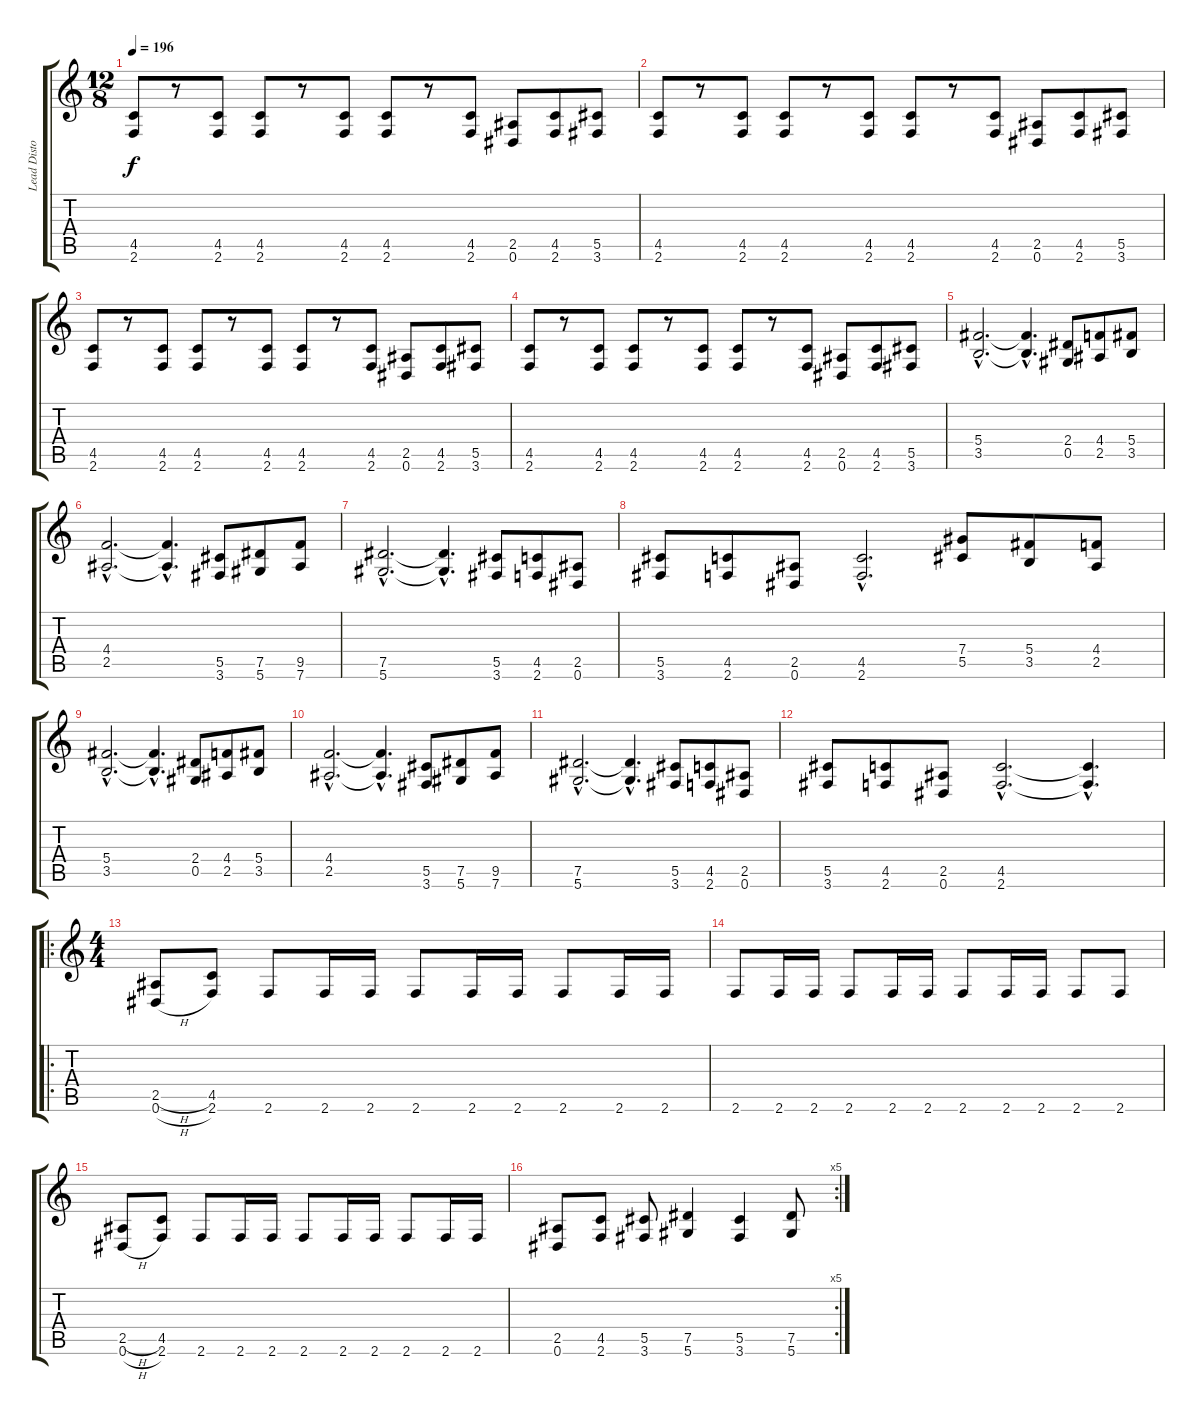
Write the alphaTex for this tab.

\track ("Lead Distortion" "Lead Disto") {instrument overdrivenguitar}
\staff {score tabs}
\tuning (Eb4 Bb3 Gb3 Db3 Ab2 Eb2) {hide}
\ts (12 8)
\tempo 196
\clef g2
\ks c
(4.5 2.6).8{dy f} r.8 (4.5 2.6).8 (4.5 2.6).8 r.8 (4.5 2.6).8 (4.5 2.6).8 r.8 (4.5 2.6).8 (2.5 0.6).8 (4.5 2.6).8 (5.5 3.6).8 |
(4.5 2.6).8 r.8 (4.5 2.6).8 (4.5 2.6).8 r.8 (4.5 2.6).8 (4.5 2.6).8 r.8 (4.5 2.6).8 (2.5 0.6).8 (4.5 2.6).8 (5.5 3.6).8 |
(4.5 2.6).8 r.8 (4.5 2.6).8 (4.5 2.6).8 r.8 (4.5 2.6).8 (4.5 2.6).8 r.8 (4.5 2.6).8 (2.5 0.6).8 (4.5 2.6).8 (5.5 3.6).8 |
(4.5 2.6).8 r.8 (4.5 2.6).8 (4.5 2.6).8 r.8 (4.5 2.6).8 (4.5 2.6).8 r.8 (4.5 2.6).8 (2.5 0.6).8 (4.5 2.6).8 (5.5 3.6).8 |
(5.4{hac} 3.5{hac}).2{d} (5.4{hac t} 3.5{hac t}).4{d} (2.4 0.5).8 (4.4 2.5).8 (5.4 3.5).8 |
(4.4{hac} 2.5{hac}).2{d} (4.4{hac t} 2.5{hac t}).4{d} (5.5 3.6).8 (7.5 5.6).8 (9.5 7.6).8 |
(7.5{hac} 5.6{hac}).2{d} (7.5{hac t} 5.6{hac t}).4{d} (5.5 3.6).8 (4.5 2.6).8 (2.5 0.6).8 |
(5.5 3.6).8 (4.5 2.6).8 (2.5 0.6).8 (4.5{hac} 2.6{hac}).2{d} (7.4 5.5).8 (5.4 3.5).8 (4.4 2.5).8 |
(5.4{hac} 3.5{hac}).2{d} (5.4{hac t} 3.5{hac t}).4{d} (2.4 0.5).8 (4.4 2.5).8 (5.4 3.5).8 |
(4.4{hac} 2.5{hac}).2{d} (4.4{hac t} 2.5{hac t}).4{d} (5.5 3.6).8 (7.5 5.6).8 (9.5 7.6).8 |
(7.5{hac} 5.6{hac}).2{d} (7.5{hac t} 5.6{hac t}).4{d} (5.5 3.6).8 (4.5 2.6).8 (2.5 0.6).8 |
(5.5 3.6).8 (4.5 2.6).8 (2.5 0.6).8 (4.5{hac} 2.6{hac}).2{d} (4.5{hac t} 2.6{hac t}).4{d} |
\ro
\ts (4 4)
(2.5{h} 0.6{h}).8 (4.5 2.6).8 2.6.8 2.6.16 2.6.16 2.6.8 2.6.16 2.6.16 2.6.8 2.6.16 2.6.16 |
2.6.8 2.6.16 2.6.16 2.6.8 2.6.16 2.6.16 2.6.8 2.6.16 2.6.16 2.6.8 2.6.8 |
(2.5{h} 0.6{h}).8 (4.5 2.6).8 2.6.8 2.6.16 2.6.16 2.6.8 2.6.16 2.6.16 2.6.8 2.6.16 2.6.16 |
\rc 5
(2.5 0.6).8 (4.5 2.6).8 (5.5 3.6).8 (7.5 5.6).4 (5.5 3.6).4 (7.5 5.6).8
